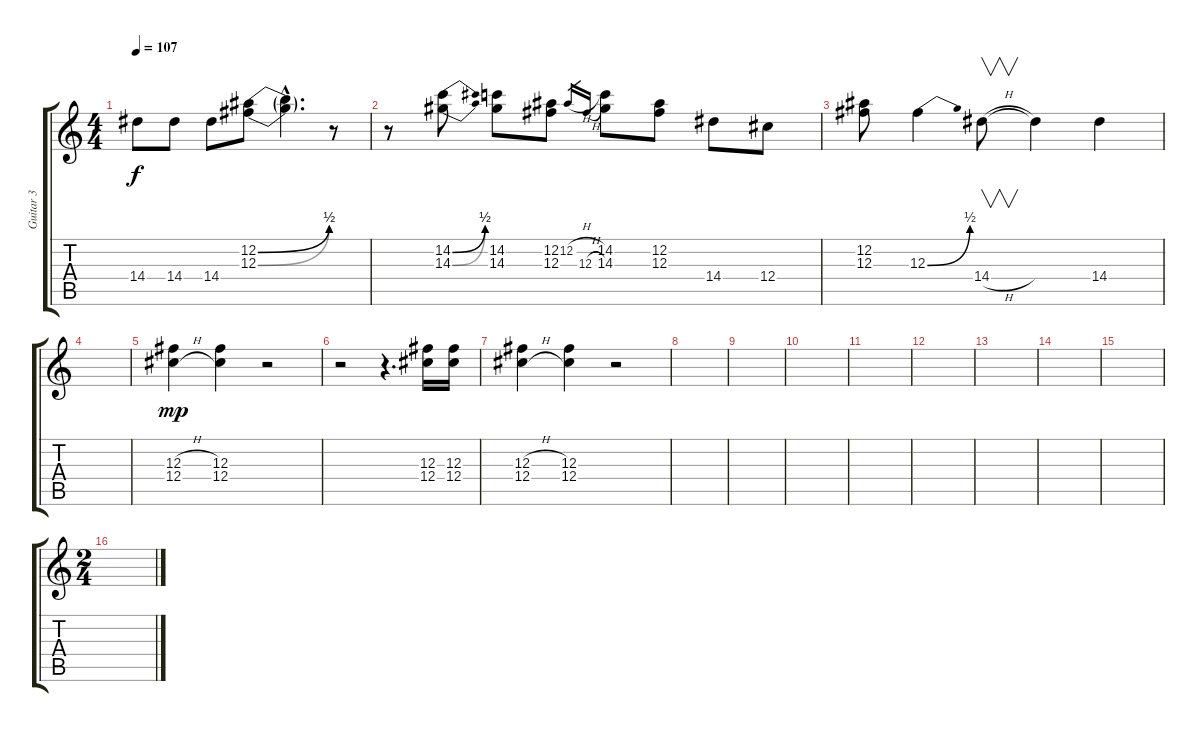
\track ("Guitar 3" "Guitar 3") {instrument distortionguitar}
\staff {score tabs}
\tuning (Eb4 Bb3 Gb3 Db3 Ab2 Eb2) {hide}
\ts (4 4)
\tempo 107
\clef g2
\ks c
14.4.8{dy f} 14.4.8 14.4.8 (12.2{be (bend 0 0 60 2)} 12.3{be (bend 0 0 60 2)}).8 (12.2{hac t} 12.3{hac t}).4{d} r.8 |
r.8 (14.2{be (bend 0 0 60 2)} 14.3{be (bend 0 0 60 2)}).8 (14.2 14.3).8 (12.2 12.3).8 12.2{h}.16{gr} 12.3{h}.16{gr} (14.2 14.3).8 (12.2 12.3).8 14.4.8 12.4.8 |
(12.2 12.3).8 12.3{be (bend 0 0 60 2)}.4 14.4{h}.8{v} 14.4{t}.4 14.4.4 |
|
(12.3{h} 12.4{h}).4{dy mp} (12.3 12.4).4 r.2 |
r.2 r.4{d} (12.3 12.4).16 (12.3 12.4).16 |
(12.3{h} 12.4{h}).4 (12.3 12.4).4 r.2 |
|
|
|
|
|
|
|
|
\ts (2 4)
